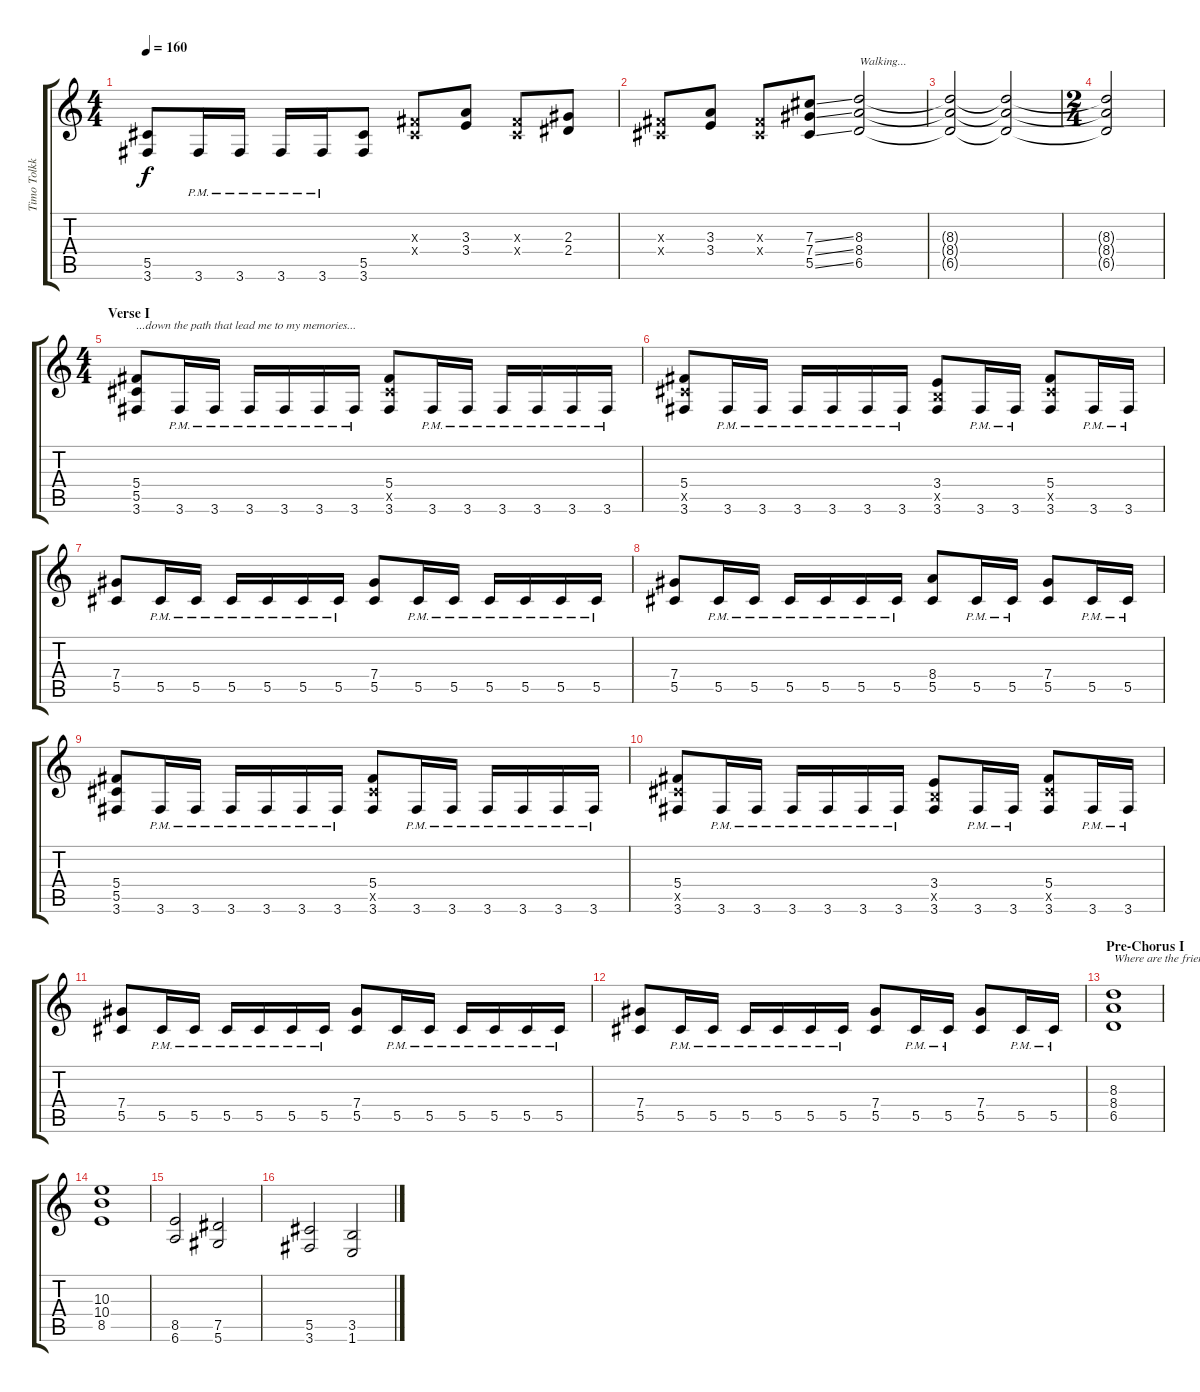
\track ("Timo Tolkki" "Timo Tolkk") {instrument distortionguitar}
\staff {score tabs}
\tuning (Eb4 Bb3 Gb3 Db3 Ab2 Eb2) {hide}
\ts (4 4)
\tempo 160
\clef g2
\ks c
(5.5 3.6).8{dy f} 3.6{pm}.16 3.6{pm}.16 3.6{pm}.16 3.6{pm}.16 (5.5 3.6).8 (0.3{x} 0.4{x}).8 (3.3 3.4).8 (0.3{x} 0.4{x}).8 (2.3 2.4).8 |
(0.3{x} 0.4{x}).8 (3.3 3.4).8 (0.3{x} 0.4{x}).8 (7.3{ss} 7.4{ss} 5.5{ss}).8 (8.3 8.4 6.5).2{txt "Walking..."} |
(8.3{t} 8.4{t} 6.5{t}).2 (8.3{t} 8.4{t} 6.5{t}).2 |
\ts (2 4)
(8.3{t} 8.4{t} 6.5{t}).2 |
\ts (4 4)
\section ("" "Verse I")
(5.4 5.5 3.6).8{txt "...down the path that lead me to my memories..."} 3.6{pm}.16 3.6{pm}.16 3.6{pm}.16 3.6{pm}.16 3.6{pm}.16 3.6{pm}.16 (5.4 5.5{x} 3.6).8 3.6{pm}.16 3.6{pm}.16 3.6{pm}.16 3.6{pm}.16 3.6{pm}.16 3.6{pm}.16 |
(5.4 5.5{x} 3.6).8 3.6{pm}.16 3.6{pm}.16 3.6{pm}.16 3.6{pm}.16 3.6{pm}.16 3.6{pm}.16 (3.4 3.5{x} 3.6).8 3.6{pm}.16 3.6{pm}.16 (5.4 5.5{x} 3.6).8 3.6{pm}.16 3.6{pm}.16 |
(7.4 5.5).8 5.5{pm}.16 5.5{pm}.16 5.5{pm}.16 5.5{pm}.16 5.5{pm}.16 5.5{pm}.16 (7.4 5.5).8 5.5{pm}.16 5.5{pm}.16 5.5{pm}.16 5.5{pm}.16 5.5{pm}.16 5.5{pm}.16 |
(7.4 5.5).8 5.5{pm}.16 5.5{pm}.16 5.5{pm}.16 5.5{pm}.16 5.5{pm}.16 5.5{pm}.16 (8.4 5.5).8 5.5{pm}.16 5.5{pm}.16 (7.4 5.5).8 5.5{pm}.16 5.5{pm}.16 |
(5.4 5.5 3.6).8 3.6{pm}.16 3.6{pm}.16 3.6{pm}.16 3.6{pm}.16 3.6{pm}.16 3.6{pm}.16 (5.4 5.5{x} 3.6).8 3.6{pm}.16 3.6{pm}.16 3.6{pm}.16 3.6{pm}.16 3.6{pm}.16 3.6{pm}.16 |
(5.4 5.5{x} 3.6).8 3.6{pm}.16 3.6{pm}.16 3.6{pm}.16 3.6{pm}.16 3.6{pm}.16 3.6{pm}.16 (3.4 3.5{x} 3.6).8 3.6{pm}.16 3.6{pm}.16 (5.4 5.5{x} 3.6).8 3.6{pm}.16 3.6{pm}.16 |
(7.4 5.5).8 5.5{pm}.16 5.5{pm}.16 5.5{pm}.16 5.5{pm}.16 5.5{pm}.16 5.5{pm}.16 (7.4 5.5).8 5.5{pm}.16 5.5{pm}.16 5.5{pm}.16 5.5{pm}.16 5.5{pm}.16 5.5{pm}.16 |
(7.4 5.5).8 5.5{pm}.16 5.5{pm}.16 5.5{pm}.16 5.5{pm}.16 5.5{pm}.16 5.5{pm}.16 (7.4 5.5).8 5.5{pm}.16 5.5{pm}.16 (7.4 5.5).8 5.5{pm}.16 5.5{pm}.16 |
\section ("" "Pre-Chorus I")
(8.3 8.4 6.5).1{txt "Where are the friends of my yesterday..."} |
(10.3 10.4 8.5).1 |
(8.5 6.6).2 (7.5 5.6).2 |
(5.5 3.6).2 (3.5 1.6).2
